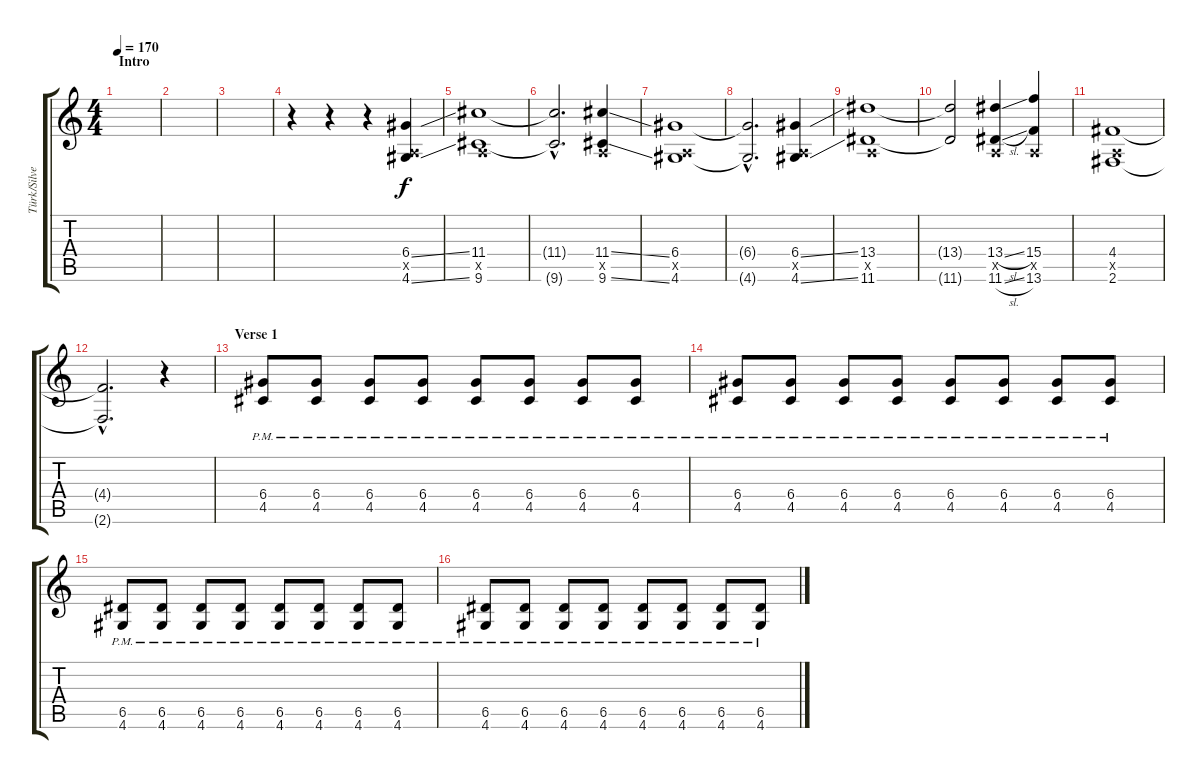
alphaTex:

\track ("Türk/Silver 2" "Türk/Silve") {instrument distortionguitar}
\staff {score tabs}
\tuning (E4 B3 G3 D3 A2 E2) {hide}
\ts (4 4)
\section ("" "Intro")
\tempo 170
\clef g2
\ks c
|
|
|
r.4 r.4 r.4 (6.4{ss} 0.5{x} 4.6{ss}).4 |
(11.4 0.5{x} 9.6).1 |
(11.4{hac t} 9.6{hac t}).2{d} (11.4{ss} 0.5{x} 9.6{ss}).4 |
(6.4 0.5{x} 4.6).1 |
(6.4{hac t} 4.6{hac t}).2{d} (6.4{ss} 0.5{x} 4.6{ss}).4 |
(13.4 0.5{x} 11.6).1 |
(13.4{t} 11.6{t}).2 (13.4{sl} 0.5{x} 11.6{sl}).4 (15.4 0.5{x} 13.6).4 |
(4.4 0.5{x} 2.6).1 |
(4.4{hac t} 2.6{hac t}).2{d} r.4 |
\section ("" "Verse 1")
(6.4{pm} 4.5{pm}).8 (6.4{pm} 4.5{pm}).8 (6.4{pm} 4.5{pm}).8 (6.4{pm} 4.5{pm}).8 (6.4{pm} 4.5{pm}).8 (6.4{pm} 4.5{pm}).8 (6.4{pm} 4.5{pm}).8 (6.4{pm} 4.5{pm}).8 |
(6.4{pm} 4.5{pm}).8 (6.4{pm} 4.5{pm}).8 (6.4{pm} 4.5{pm}).8 (6.4{pm} 4.5{pm}).8 (6.4{pm} 4.5{pm}).8 (6.4{pm} 4.5{pm}).8 (6.4{pm} 4.5{pm}).8 (6.4{pm} 4.5{pm}).8 |
(6.5{pm} 4.6{pm}).8 (6.5{pm} 4.6{pm}).8 (6.5{pm} 4.6{pm}).8 (6.5{pm} 4.6{pm}).8 (6.5{pm} 4.6{pm}).8 (6.5{pm} 4.6{pm}).8 (6.5{pm} 4.6{pm}).8 (6.5{pm} 4.6{pm}).8 |
(6.5{pm} 4.6{pm}).8 (6.5{pm} 4.6{pm}).8 (6.5{pm} 4.6{pm}).8 (6.5{pm} 4.6{pm}).8 (6.5{pm} 4.6{pm}).8 (6.5{pm} 4.6{pm}).8 (6.5{pm} 4.6{pm}).8 (6.5{pm} 4.6{pm}).8
